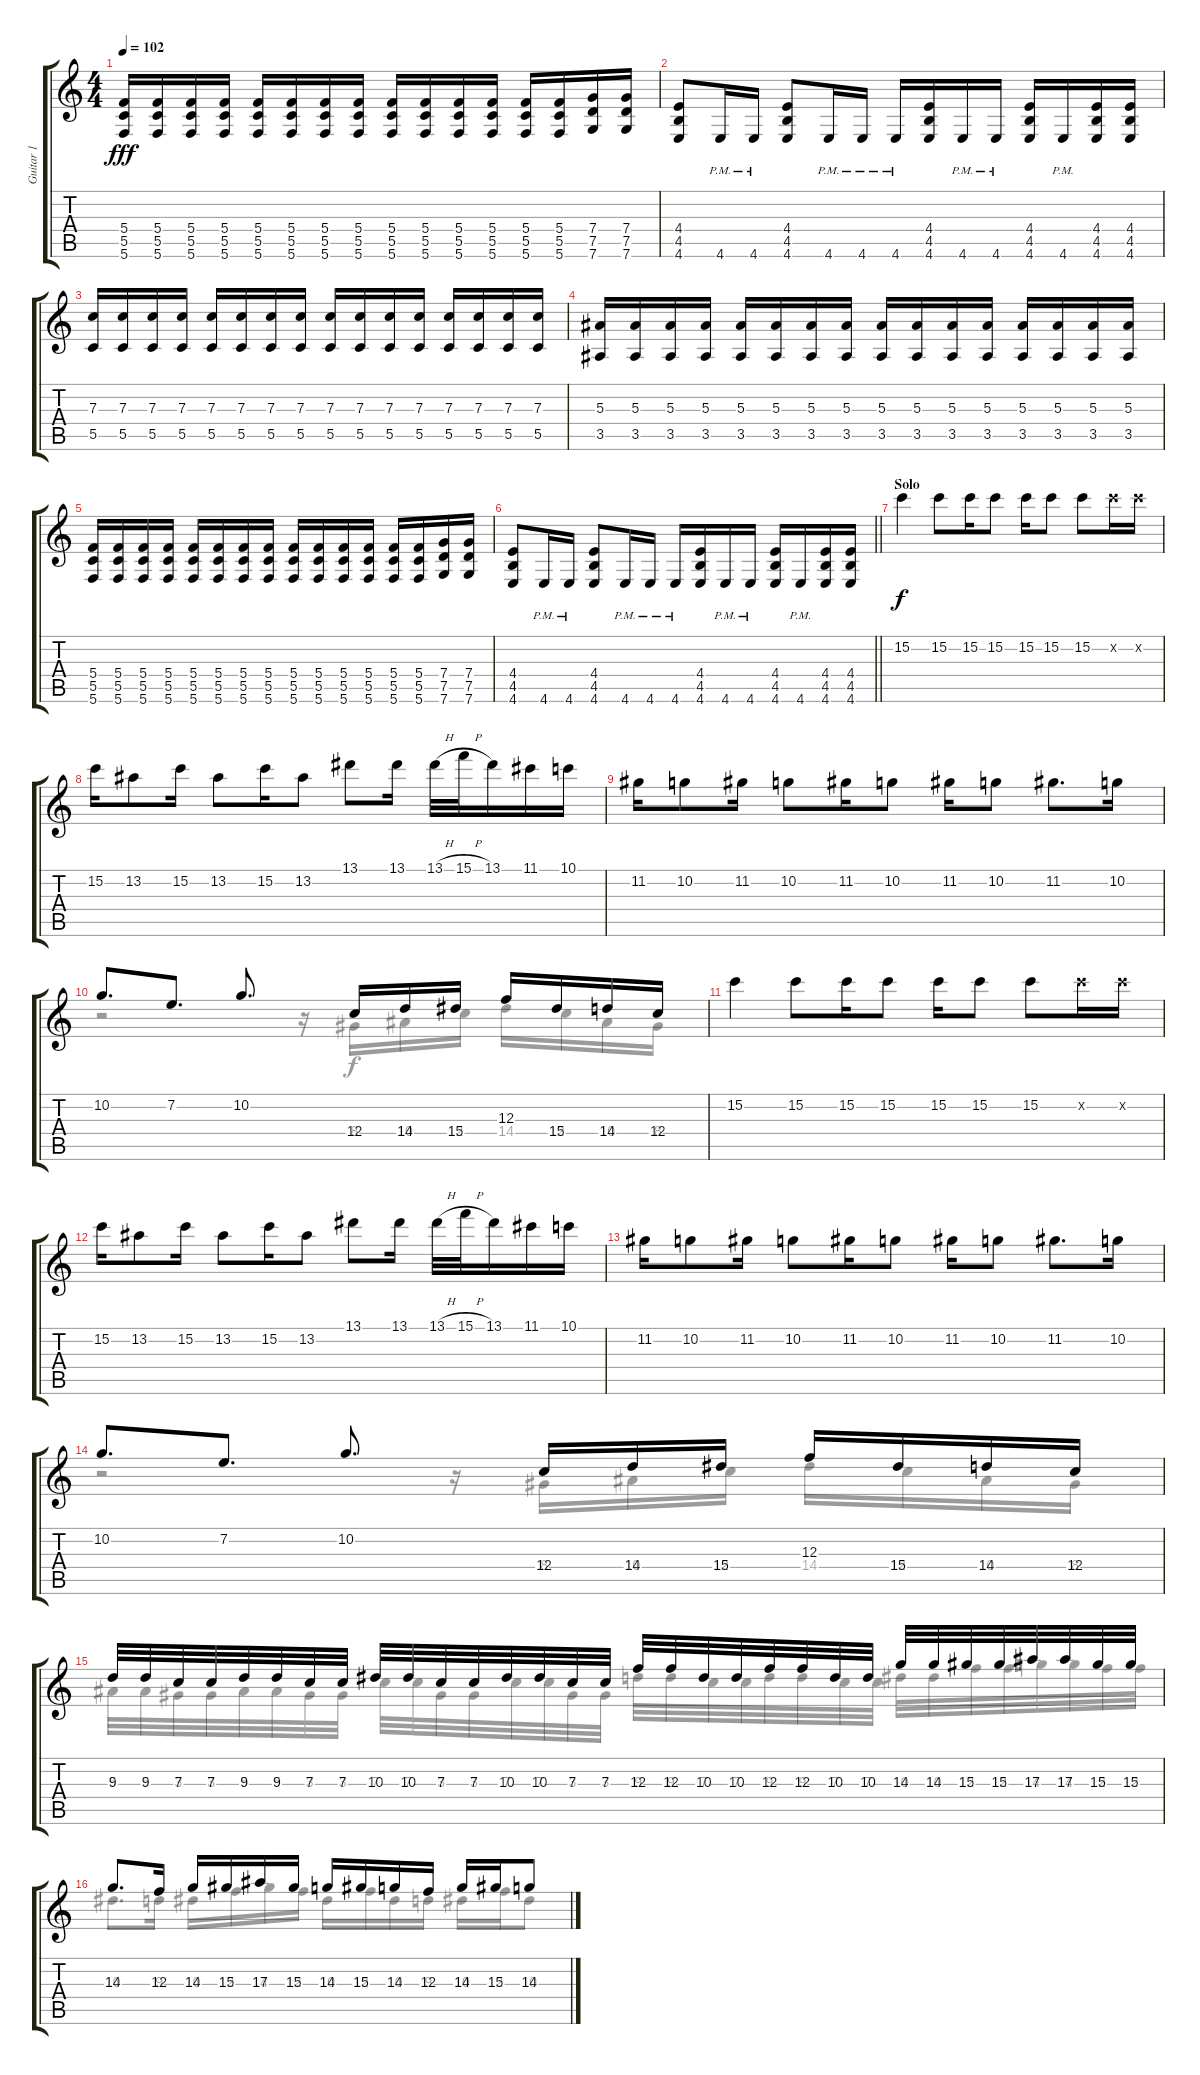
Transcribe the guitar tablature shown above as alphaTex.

\track ("Guitar 1" "Guitar 1") {instrument distortionguitar}
\staff {score tabs}
\tuning (D4 A3 F3 C3 G2 C2) {hide}
\voice
\ts (4 4)
\tempo 102
\clef g2
\ks c
(5.4 5.5 5.6).16{dy fff} (5.4 5.5 5.6).16 (5.4 5.5 5.6).16 (5.4 5.5 5.6).16 (5.4 5.5 5.6).16 (5.4 5.5 5.6).16 (5.4 5.5 5.6).16 (5.4 5.5 5.6).16 (5.4 5.5 5.6).16 (5.4 5.5 5.6).16 (5.4 5.5 5.6).16 (5.4 5.5 5.6).16 (5.4 5.5 5.6).16 (5.4 5.5 5.6).16 (7.4 7.5 7.6).16 (7.4 7.5 7.6).16 |
(4.4 4.5 4.6).8 4.6{pm}.16 4.6{pm}.16 (4.4 4.5 4.6).8 4.6{pm}.16 4.6{pm}.16 4.6{pm}.16 (4.4 4.5 4.6).16 4.6{pm}.16 4.6{pm}.16 (4.4 4.5 4.6).16 4.6{pm}.16 (4.4 4.5 4.6).16 (4.4 4.5 4.6).16 |
(7.3 5.5).16 (7.3 5.5).16 (7.3 5.5).16 (7.3 5.5).16 (7.3 5.5).16 (7.3 5.5).16 (7.3 5.5).16 (7.3 5.5).16 (7.3 5.5).16 (7.3 5.5).16 (7.3 5.5).16 (7.3 5.5).16 (7.3 5.5).16 (7.3 5.5).16 (7.3 5.5).16 (7.3 5.5).16 |
(5.3 3.5).16 (5.3 3.5).16 (5.3 3.5).16 (5.3 3.5).16 (5.3 3.5).16 (5.3 3.5).16 (5.3 3.5).16 (5.3 3.5).16 (5.3 3.5).16 (5.3 3.5).16 (5.3 3.5).16 (5.3 3.5).16 (5.3 3.5).16 (5.3 3.5).16 (5.3 3.5).16 (5.3 3.5).16 |
(5.4 5.5 5.6).16 (5.4 5.5 5.6).16 (5.4 5.5 5.6).16 (5.4 5.5 5.6).16 (5.4 5.5 5.6).16 (5.4 5.5 5.6).16 (5.4 5.5 5.6).16 (5.4 5.5 5.6).16 (5.4 5.5 5.6).16 (5.4 5.5 5.6).16 (5.4 5.5 5.6).16 (5.4 5.5 5.6).16 (5.4 5.5 5.6).16 (5.4 5.5 5.6).16 (7.4 7.5 7.6).16 (7.4 7.5 7.6).16 |
\barLineRight lightlight
(4.4 4.5 4.6).8 4.6{pm}.16 4.6{pm}.16 (4.4 4.5 4.6).8 4.6{pm}.16 4.6{pm}.16 4.6{pm}.16 (4.4 4.5 4.6).16 4.6{pm}.16 4.6{pm}.16 (4.4 4.5 4.6).16 4.6{pm}.16 (4.4 4.5 4.6).16 (4.4 4.5 4.6).16 |
\section ("" "Solo")
15.2.4{dy f} 15.2.8 15.2.16 15.2.8 15.2.16 15.2.8 15.2.8 15.2{x}.16 15.2{x}.16 |
15.2.16 13.2.8 15.2.16 13.2.8 15.2.16 13.2.8 13.1.8 13.1.16 13.1{h}.32 15.1{h}.32 13.1.16 11.1.16 10.1.16 |
11.2.16 10.2.8 11.2.16 10.2.8 11.2.16 10.2.8 11.2.16 10.2.8 11.2.8{d} 10.2.16 |
10.2.8{d} 7.2.8{d} 10.2.8{d} 12.4.16 14.4.16 15.4.16 12.3.16 15.4.16 14.4.16 12.4.16 |
15.2.4 15.2.8 15.2.16 15.2.8 15.2.16 15.2.8 15.2.8 15.2{x}.16 15.2{x}.16 |
15.2.16 13.2.8 15.2.16 13.2.8 15.2.16 13.2.8 13.1.8 13.1.16 13.1{h}.32 15.1{h}.32 13.1.16 11.1.16 10.1.16 |
11.2.16 10.2.8 11.2.16 10.2.8 11.2.16 10.2.8 11.2.16 10.2.8 11.2.8{d} 10.2.16 |
10.2.8{d} 7.2.8{d} 10.2.8{d} 12.4.16 14.4.16 15.4.16 12.3.16 15.4.16 14.4.16 12.4.16 |
9.3.32 9.3.32 7.3.32 7.3.32 9.3.32 9.3.32 7.3.32 7.3.32 10.3.32 10.3.32 7.3.32 7.3.32 10.3.32 10.3.32 7.3.32 7.3.32 12.3.32 12.3.32 10.3.32 10.3.32 12.3.32 12.3.32 10.3.32 10.3.32 14.3.32 14.3.32 15.3.32 15.3.32 17.3.32 17.3.32 15.3.32 15.3.32 |
14.3.8{d} 12.3.16 14.3.16 15.3.16 17.3.16 15.3.16 14.3.16 15.3.16 14.3.16 12.3.16 14.3.16 15.3.16 14.3.8
\voice
\clef g2
\ottava regular
\simile none
\ks c
|
|
|
|
|
\barLineRight lightlight
|
|
|
|
r.2 r.16 8.4.16 10.4.16 12.4.16 14.4.16 12.4.16 10.4.16 8.4.16 |
|
|
|
r.2 r.16 8.4.16 10.4.16 12.4.16 14.4.16 12.4.16 10.4.16 8.4.16 |
5.3.32 5.3.32 3.3.32 3.3.32 5.3.32 5.3.32 3.3.32 3.3.32 7.3.32 7.3.32 3.3.32 3.3.32 7.3.32 7.3.32 3.3.32 3.3.32 9.3.32 9.3.32 7.3.32 7.3.32 9.3.32 9.3.32 7.3.32 7.3.32 10.3.32 10.3.32 12.3.32 12.3.32 14.3.32 14.3.32 12.3.32 12.3.32 |
10.3.8{d} 9.3.16 10.3.16 12.3.16 14.3.16 12.3.16 10.3.16 12.3.16 10.3.16 9.3.16 10.3.16 12.3.16 10.3.8
